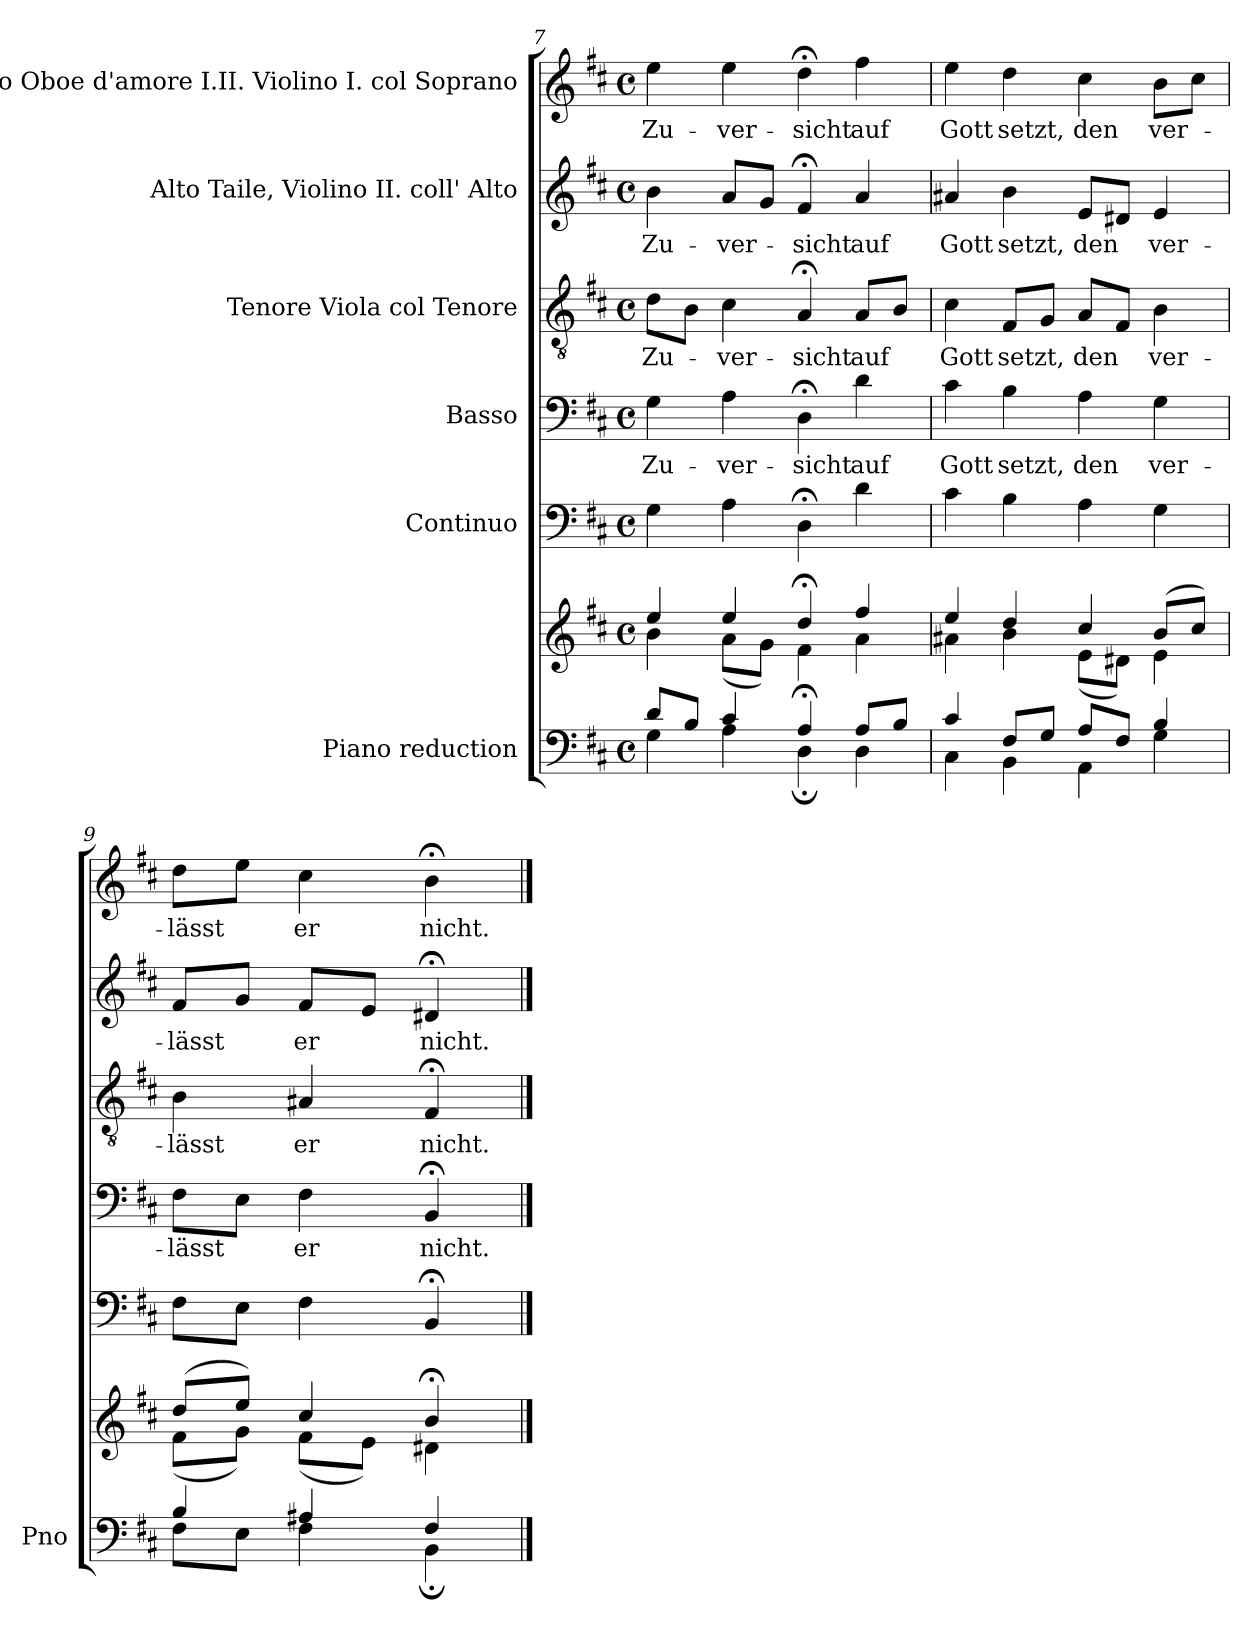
**kern	**kern	**kern	**kern	**text	**kern	**text	**kern	**text	**kern	**text
*part6	*part6	*part5	*part4	*part4	*part3	*part3	*part2	*part2	*part1	*part1
*staff7	*staff6	*staff5	*staff4	*staff4	*staff3	*staff3	*staff2	*staff2	*staff1	*staff1
*I"Piano reduction	*	*I"Continuo	*I"Basso	*	*I"Tenore Viola col Tenore	*	*I"Alto Taile, Violino II. coll' Alto	*	*I"Soprano Oboe d'amore I.II. Violino I. col Soprano	*
*I'Pno	*	*	*	*	*	*	*	*	*	*
*clefF4	*clefG2	*clefF4	*clefF4	*	*clefGv2	*	*clefG2	*	*clefG2	*
*k[f#c#]	*k[f#c#]	*k[f#c#]	*k[f#c#]	*	*k[f#c#]	*	*k[f#c#]	*	*k[f#c#]	*
*M4/4	*M4/4	*M4/4	*M4/4	*	*M4/4	*	*M4/4	*	*M4/4	*
*met(c)	*met(c)	*met(c)	*met(c)	*	*met(c)	*	*met(c)	*	*met(c)	*
=7	=7	=7	=7	=7	=7	=7	=7	=7	=7	=7
*^	*^	*	*	*	*	*	*	*	*	*
!	!	!	!	!	!	!LO:LY:b	!	!LO:LY:b	!	!LO:LY:b	!	!LO:LY:b
8d/L	4G\	4ee/	4b\	4G\	4G\	Zu-	8d\L	Zu-	4b\	Zu-	4ee\	Zu-
8B/J	.	.	.	.	.	.	8B\J	.	.	.	.	.
!	!	!	!	!	!	!LO:LY:b	!	!LO:LY:b	!	!LO:LY:b	!	!LO:LY:b
4c#/	4A\	4ee/	(8a\L	4A\	4A\	-ver-	4c#\	-ver-	8a/L	-ver-	4ee\	-ver-
.	.	.	8g\J)	.	.	.	.	.	8g/J	.	.	.
!	!	!	!	!	!	!LO:LY:b	!	!LO:LY:b	!	!LO:LY:b	!	!LO:LY:b
4A;</	4D;\	4dd;</	4f#\	4D;<\	4D;<\	-sicht	4A;</	-sicht	4f#;</	-sicht	4dd;<\	-sicht
!	!	!	!	!	!	!LO:LY:b	!	!LO:LY:b	!	!LO:LY:b	!	!LO:LY:b
8A/L	4D\	4ff#/	4a\	4d\	4d\	auf	8A/L	auf	4a/	auf	4ff#\	auf
8B/J	.	.	.	.	.	.	8B/J	.	.	.	.	.
=8	=8	=8	=8	=8	=8	=8	=8	=8	=8	=8	=8	=8
!	!	!	!	!	!	!LO:LY:b	!	!LO:LY:b	!	!LO:LY:b	!	!LO:LY:b
4c#/	4C#\	4ee/	4a#X\	4c#\	4c#\	Gott	4c#\	Gott	4a#X/	Gott	4ee\	Gott
!	!	!	!	!	!	!LO:LY:b	!	!LO:LY:b	!	!LO:LY:b	!	!LO:LY:b
8F#/L	4BB\	4dd/	4b\	4B\	4B\	setzt,	8F#/L	setzt,	4b\	setzt,	4dd\	setzt,
8G/J	.	.	.	.	.	.	8G/J	.	.	.	.	.
!	!	!	!	!	!	!LO:LY:b	!	!LO:LY:b	!	!LO:LY:b	!	!LO:LY:b
8A/L	4AA\	4cc#/	(8e\L	4A\	4A\	den	8A/L	den	8e/L	den	4cc#\	den
8F#/J	.	.	8d#X\J)	.	.	.	8F#/J	.	8d#X/J	.	.	.
!	!	!	!	!	!	!LO:LY:b	!	!LO:LY:b	!	!LO:LY:b	!	!LO:LY:b
4B/	4G\	(8b/L	4e\	4G\	4G\	ver-	4B\	ver-	4e/	ver-	8b\L	ver-
.	.	8cc#/J)	.	.	.	.	.	.	.	.	8cc#\J	.
=9	=9	=9	=9	=9	=9	=9	=9	=9	=9	=9	=9	=9
!	!	!	!	!	!	!LO:LY:b	!	!LO:LY:b	!	!LO:LY:b	!	!LO:LY:b
4B/	8F#\L	(8dd/L	(8f#\L	8F#\L	8F#\L	-lässt	4B\	-lässt	8f#/L	-lässt	8dd\L	-lässt
.	8E\J	8ee/J)	8g\J)	8E\J	8E\J	.	.	.	8g/J	.	8ee\J	.
!	!	!	!	!	!	!LO:LY:b	!	!LO:LY:b	!	!LO:LY:b	!	!LO:LY:b
4A#X/	4F#\	4cc#/	(8f#\L	4F#\	4F#\	er	4A#X/	er	8f#/L	er	4cc#\	er
.	.	.	8e\J)	.	.	.	.	.	8e/J	.	.	.
!	!	!	!	!	!	!LO:LY:b	!	!LO:LY:b	!	!LO:LY:b	!	!LO:LY:b
4F#/	4BB;\	4b;</	4d#X\	4BB;</	4BB;</	nicht.	4F#;</	nicht.	4d#X;</	nicht.	4b;<\	nicht.
*v	*v	*	*	*	*	*	*	*	*	*	*	*
*	*v	*v	*	*	*	*	*	*	*	*	*
==	==	==	==	==	==	==	==	==	==	==
*-	*-	*-	*-	*-	*-	*-	*-	*-	*-	*-
